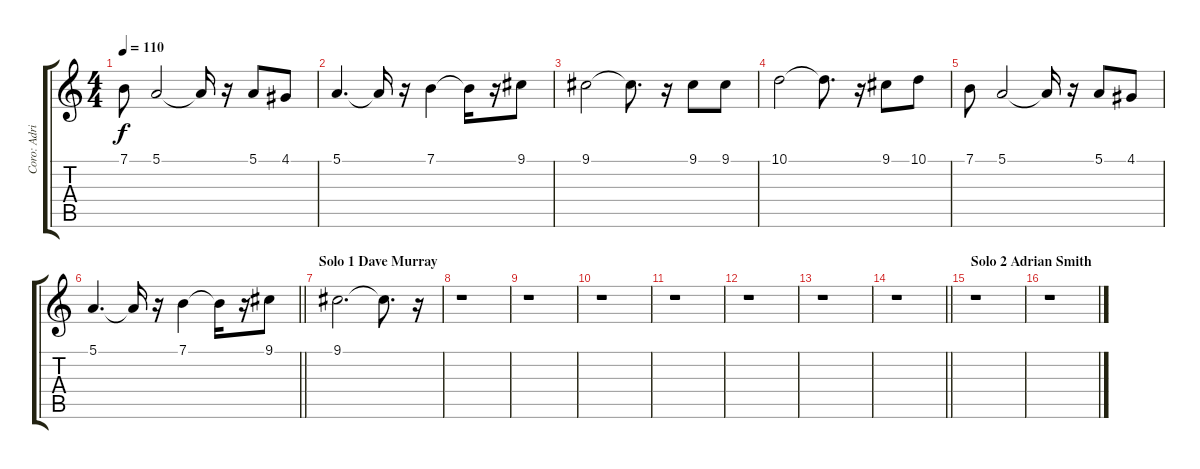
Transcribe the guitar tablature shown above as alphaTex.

\track ("Coro: Adrian" "Coro: Adri") {instrument choiraahs}
\staff {score tabs}
\tuning (E4 B3 G3 D3 A2 E2) {hide}
\ts (4 4)
\tempo 110
\clef g2
\ks c
7.1.8{dy f} 5.1.2 5.1{t}.16 r.16 5.1.8 4.1.8 |
5.1.4{d} 5.1{t}.16 r.16 7.1.4 7.1{t}.16 r.16 9.1.8 |
9.1.2 9.1{t}.8{d} r.16 9.1.8 9.1.8 |
10.1.2 10.1{t}.8{d} r.16 9.1.8 10.1.8 |
7.1.8 5.1.2 5.1{t}.16 r.16 5.1.8 4.1.8 |
\barLineRight lightlight
5.1.4{d} 5.1{t}.16 r.16 7.1.4 7.1{t}.16 r.16 9.1.8 |
\section ("" "Solo 1 Dave Murray")
9.1.2{d} 9.1{t}.8{d} r.16 |
r.1 |
r.1 |
r.1 |
r.1 |
r.1 |
r.1 |
\barLineRight lightlight
r.1 |
\section ("" "Solo 2 Adrian Smith")
r.1 |
r.1
